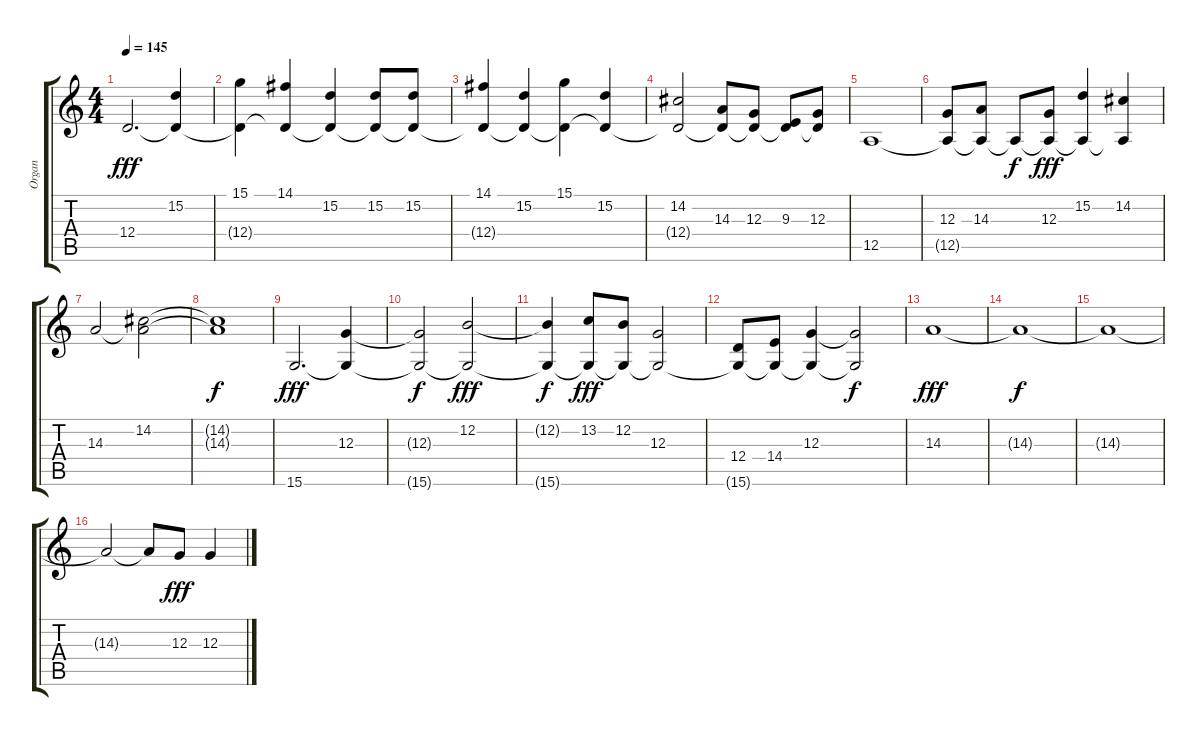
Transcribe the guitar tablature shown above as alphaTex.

\track ("Organ" "Organ") {instrument rockorgan}
\staff {score tabs}
\tuning (E4 B3 G3 D3 A2 E2) {hide}
\ts (4 4)
\tempo 145
\clef g2
\ks c
12.4.2{d dy fff} (15.2 12.4{t}).4 |
(15.1 12.4{t}).4 (14.1 12.4{t}).4 (15.2 12.4{t}).4 (15.2 12.4{t}).8 (15.2 12.4{t}).8 |
(14.1 12.4{t}).4 (15.2 12.4{t}).4 (15.1 12.4{t}).4 (15.2 12.4{t}).4 |
(14.2 12.4{t}).2 (14.3 12.4{t}).8 (12.3 12.4{t}).8 (9.3 12.4{t}).8 (12.3 12.4{t}).8 |
12.5.1 |
(12.3 12.5{t}).8 (14.3 12.5{t}).8 12.5{t}.8{dy f} (12.3 12.5{t}).8{dy fff} (15.2 12.5{t}).4 (14.2 12.5{t}).4 |
14.3.2 (14.2 14.3{t}).2 |
(14.2{t} 14.3{t}).1{dy f} |
15.6.2{d dy fff} (12.3 15.6{t}).4 |
(12.3{t} 15.6{t}).2{dy f} (12.2 15.6{t}).2{dy fff} |
(12.2{t} 15.6{t}).4{dy f} (13.2 15.6{t}).8{dy fff} (12.2 15.6{t}).8 (12.3 15.6{t}).2 |
(12.4 15.6{t}).8 (14.4 15.6{t}).8 (12.3 15.6{t}).4 (12.3{t} 15.6{t}).2{dy f} |
14.3.1{dy fff} |
14.3{t}.1{dy f} |
14.3{t}.1 |
14.3{t}.2 14.3{t}.8 12.3.8{dy fff} 12.3.4
